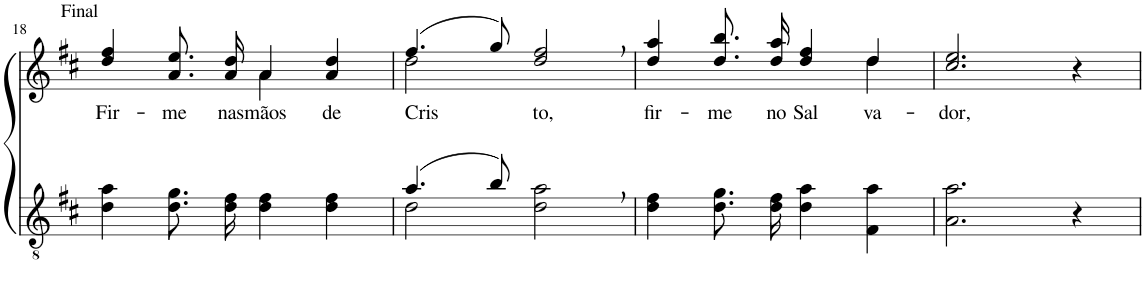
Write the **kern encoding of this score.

**kern	**kern	**text
*part2	*part1	*part1
*staff2	*staff1	*staff1
*I"Parte III e IV	*I"Parte I e II	*
!!LO:PB:g=z
*clefGv2	*clefG2	*
*Trd4c7	*Trd4c7	*
*k[f#c#]	*k[f#c#]	*
*M4/4	*M4/4	*
=18	=18	=18
!	!LO:TX:a:t=Final	!
!	!	!LO:LY:b
*	*^	*
4d\ 4a\	4dd/ 4ff#/	2ryy	Fir-
!	!	!	!LO:LY:b
8.d\ 8.g\L	8.a\ 8.ee\L	.	-me
!	!	!	!LO:LY:b
16d\ 16f#\Jk	16a\ 16dd\Jk	.	nas
!	!	!	!LO:LY:b
4d\ 4f#\	4a/	4a\	mãos
!	!	!	!LO:LY:b
4d\ 4f#\	4a/ 4dd/	4ryy	de
=19	=19	=19	=19
*^	*	*	*
!	!	!	!	!LO:LY:b
(4.a/	2d\	(4.ff#/	2dd\	Cris-
8b/)	.	8gg/)	.	.
!	!	!	!	!LO:LY:b
2ryy	2d\ 2a\	2dd/, 2ff#/,	2ryy	-to,
=20	=20	=20	=20	=20
!	!	!	!	!LO:LY:b
*v	*v	*	*	*
4d\ 4f#\	4dd/ 4aa/	2.ryy	fir-
!	!	!	!LO:LY:b
8.d\ 8.g\L	8.dd\ 8.bb\L	.	-me
!	!	!	!LO:LY:b
16d\ 16f#\Jk	16dd\ 16aa\Jk	.	no
!	!	!	!LO:LY:b
4d\ 4a\	4dd/ 4ff#/	.	Sal-
!	!	!	!LO:LY:b
4F#\ 4a\	4dd/	4dd\	-va-
=21	=21	=21	=21
!	!	!	!LO:LY:b
*	*v	*v	*
2.A\ 2.a\	2.cc#/ 2.ee/	dor,
4r	4r	.
=	=	=
*-	*-	*-
